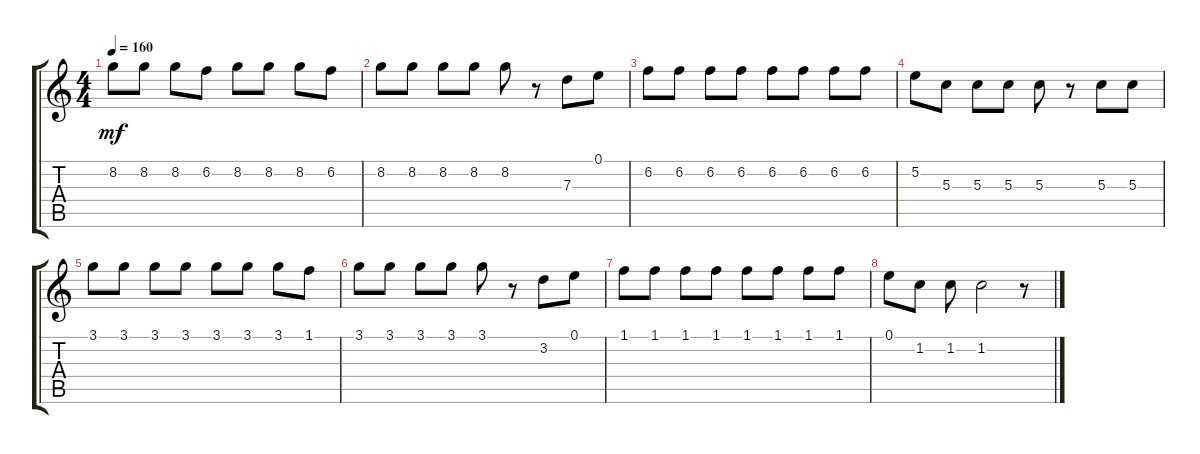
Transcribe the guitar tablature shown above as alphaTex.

\track "" {instrument overdrivenguitar}
\staff {score tabs}
\tuning (E4 B3 G3 D3 A2 E2) {hide}
\ts (4 4)
\tempo 160
\clef g2
\ks c
8.2.8{dy mf} 8.2.8 8.2.8 6.2.8 8.2.8 8.2.8 8.2.8 6.2.8 |
8.2.8 8.2.8 8.2.8 8.2.8 8.2.8 r.8 7.3.8 0.1.8 |
6.2.8 6.2.8 6.2.8 6.2.8 6.2.8 6.2.8 6.2.8 6.2.8 |
5.2.8 5.3.8 5.3.8 5.3.8 5.3.8 r.8 5.3.8 5.3.8 |
3.1.8 3.1.8 3.1.8 3.1.8 3.1.8 3.1.8 3.1.8 1.1.8 |
3.1.8 3.1.8 3.1.8 3.1.8 3.1.8 r.8 3.2.8 0.1.8 |
1.1.8 1.1.8 1.1.8 1.1.8 1.1.8 1.1.8 1.1.8 1.1.8 |
0.1.8 1.2.8 1.2.8 1.2.2 r.8
